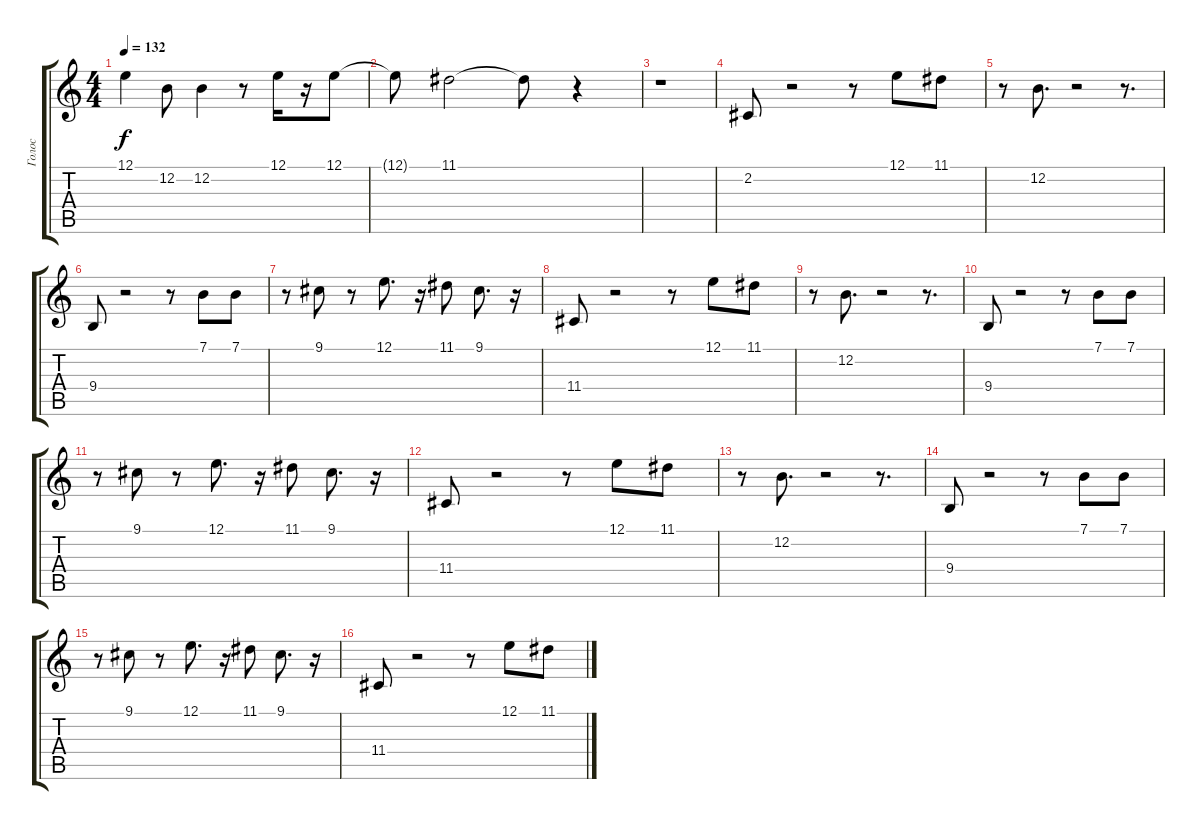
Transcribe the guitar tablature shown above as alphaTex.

\track ("Голос" "Голос") {instrument lead2sawtooth}
\staff {score tabs}
\tuning (E4 B3 G3 D3 A2 E2) {hide}
\ts (4 4)
\tempo 132
\clef g2
\ks c
12.1.4{dy f} 12.2.8 12.2.4 r.8 12.1.16 r.16 12.1.8 |
12.1{t}.8 11.1.2 11.1{t}.8 r.4 |
r.1 |
2.2.8 r.2 r.8 12.1.8 11.1.8 |
r.8 12.2.8{d} r.2 r.8{d} |
9.4.8 r.2 r.8 7.1.8 7.1.8 |
r.8 9.1.8 r.8 12.1.8{d} r.16 11.1.8 9.1.8{d} r.16 |
11.4.8 r.2 r.8 12.1.8 11.1.8 |
r.8 12.2.8{d} r.2 r.8{d} |
9.4.8 r.2 r.8 7.1.8 7.1.8 |
r.8 9.1.8 r.8 12.1.8{d} r.16 11.1.8 9.1.8{d} r.16 |
11.4.8 r.2 r.8 12.1.8 11.1.8 |
r.8 12.2.8{d} r.2 r.8{d} |
9.4.8 r.2 r.8 7.1.8 7.1.8 |
r.8 9.1.8 r.8 12.1.8{d} r.16 11.1.8 9.1.8{d} r.16 |
11.4.8 r.2 r.8 12.1.8 11.1.8
